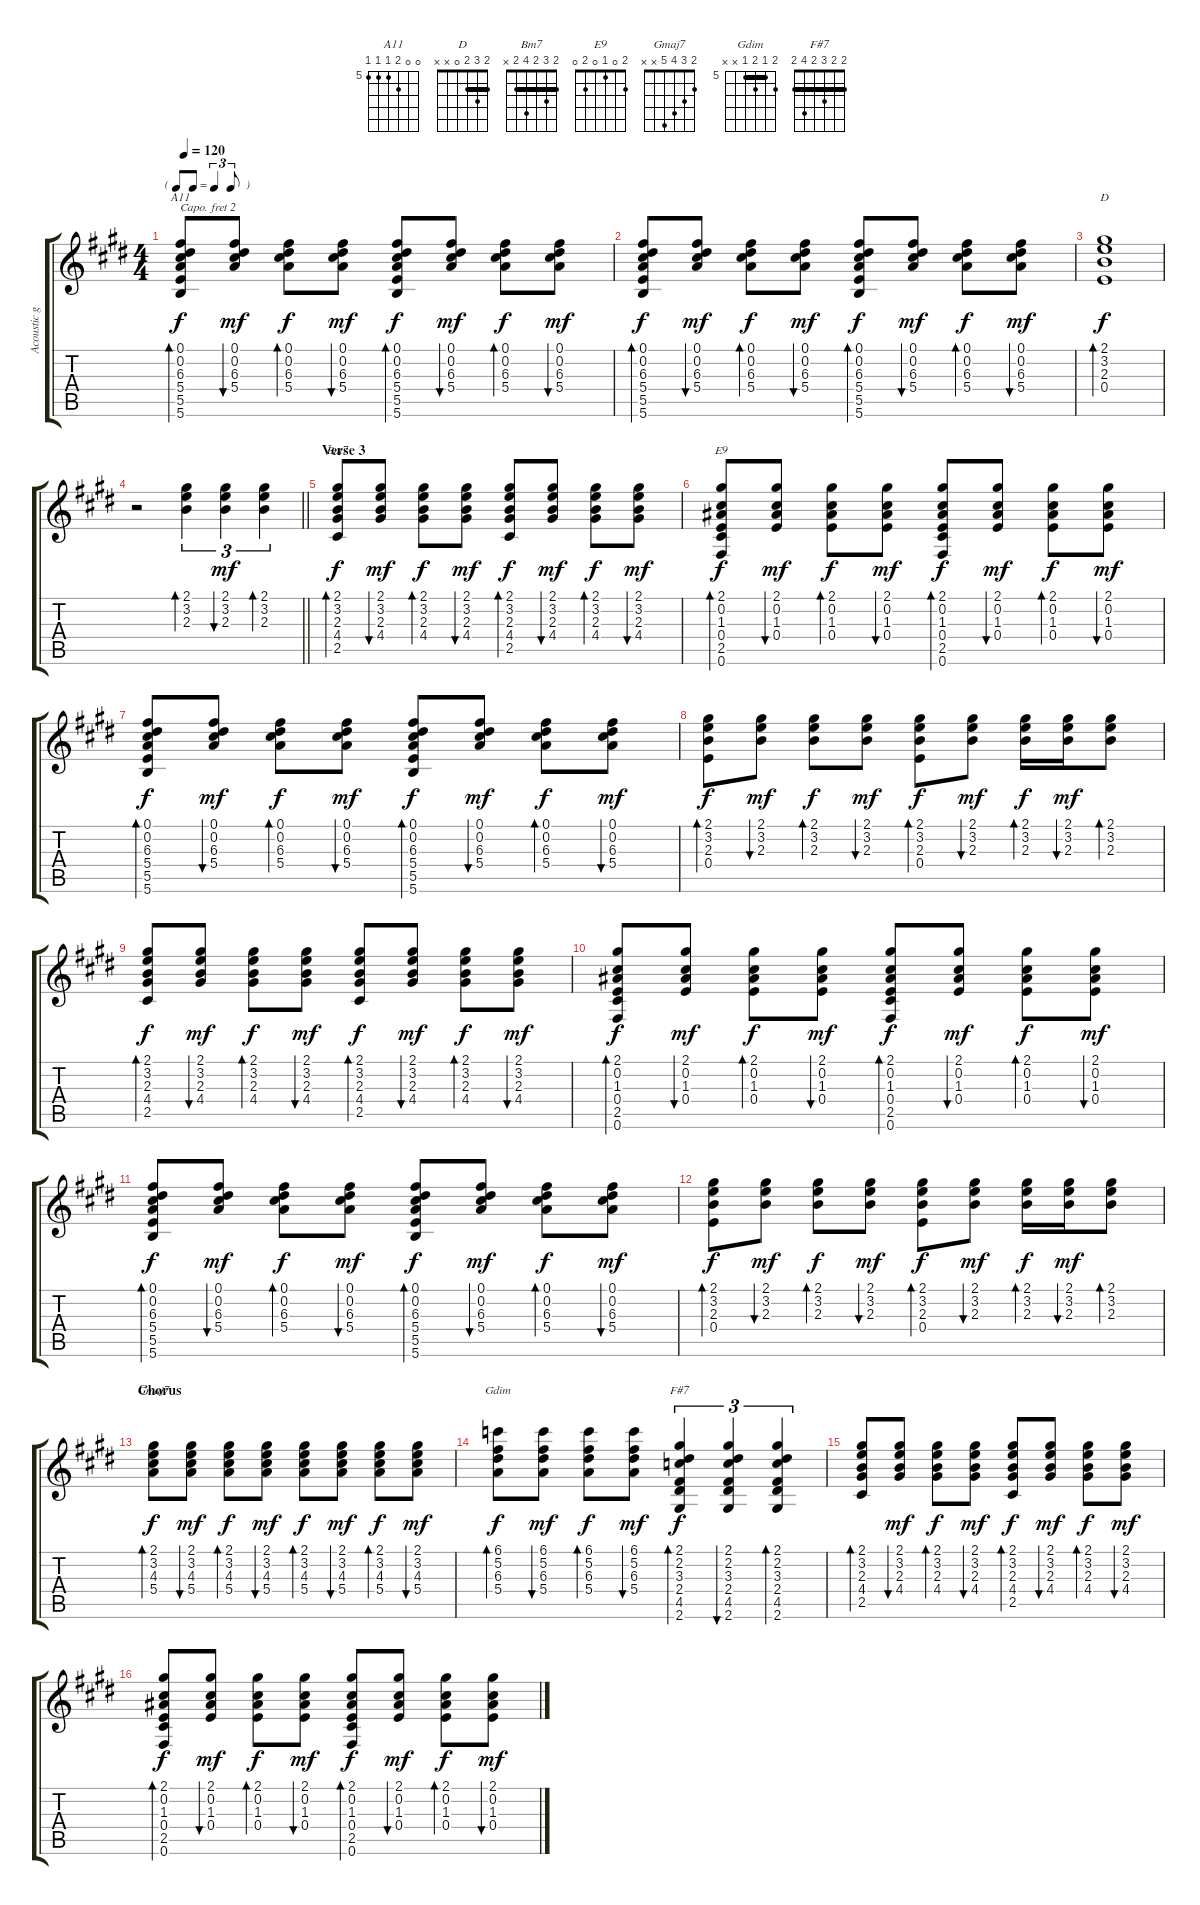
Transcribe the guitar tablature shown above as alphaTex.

\track ("Acoustic guitar (Capo II)" "Acoustic g") {instrument acousticguitarsteel}
\staff {score tabs}
\capo 2
\tuning (E4 B3 G3 D3 A2 E2) {hide}
\chord ("A11" 0 0 6 5 5 5) {firstfret 5}
\chord ("D" 2 3 2 0 x x) {barre 2}
\chord ("Bm7" 2 3 2 4 2 x) {barre 2}
\chord ("E9" 2 0 1 0 2 0)
\chord ("Gmaj7" 2 3 4 5 x x)
\chord ("Gdim" 6 5 6 5 x x) {firstfret 5 barre 5}
\chord ("F#7" 2 2 3 2 4 2) {barre 2}
\ts (4 4)
\tf triplet8th
\tempo 120
\clef g2
\ks e
(0.1 0.2 6.3 5.4 5.5 5.6).8{bd 60 ch "A11" dy f} (0.1 0.2 6.3 5.4).8{bu 60 dy mf} (0.1 0.2 6.3 5.4).8{bd 60 dy f} (0.1 0.2 6.3 5.4).8{bu 60 dy mf} (0.1 0.2 6.3 5.4 5.5 5.6).8{bd 60 dy f} (0.1 0.2 6.3 5.4).8{bu 60 dy mf} (0.1 0.2 6.3 5.4).8{bd 60 dy f} (0.1 0.2 6.3 5.4).8{bu 60 dy mf} |
(0.1 0.2 6.3 5.4 5.5 5.6).8{bd 60 dy f} (0.1 0.2 6.3 5.4).8{bu 60 dy mf} (0.1 0.2 6.3 5.4).8{bd 60 dy f} (0.1 0.2 6.3 5.4).8{bu 60 dy mf} (0.1 0.2 6.3 5.4 5.5 5.6).8{bd 60 dy f} (0.1 0.2 6.3 5.4).8{bu 60 dy mf} (0.1 0.2 6.3 5.4).8{bd 60 dy f} (0.1 0.2 6.3 5.4).8{bu 60 dy mf} |
(2.1 3.2 2.3 0.4).1{bd 60 ch "D" dy f} |
\barLineRight lightlight
r.2 (2.1 3.2 2.3).4{tu (3 2) bd 60} (2.1 3.2 2.3).4{tu (3 2) bu 60 dy mf} (2.1 3.2 2.3).4{tu (3 2) bd 60} |
\section ("" "Verse 3")
(2.1 3.2 2.3 4.4 2.5).8{bd 60 ch "Bm7" dy f} (2.1 3.2 2.3 4.4).8{bu 60 dy mf} (2.1 3.2 2.3 4.4).8{bd 60 dy f} (2.1 3.2 2.3 4.4).8{bu 60 dy mf} (2.1 3.2 2.3 4.4 2.5).8{bd 60 dy f} (2.1 3.2 2.3 4.4).8{bu 60 dy mf} (2.1 3.2 2.3 4.4).8{bd 60 dy f} (2.1 3.2 2.3 4.4).8{bu 60 dy mf} |
(2.1 0.2 1.3 0.4 2.5 0.6).8{bd 60 ch "E9" dy f} (2.1 0.2 1.3 0.4).8{bu 60 dy mf} (2.1 0.2 1.3 0.4).8{bd 60 dy f} (2.1 0.2 1.3 0.4).8{bu 60 dy mf} (2.1 0.2 1.3 0.4 2.5 0.6).8{bd 60 dy f} (2.1 0.2 1.3 0.4).8{bu 60 dy mf} (2.1 0.2 1.3 0.4).8{bd 60 dy f} (2.1 0.2 1.3 0.4).8{bu 60 dy mf} |
(0.1 0.2 6.3 5.4 5.5 5.6).8{bd 60 dy f} (0.1 0.2 6.3 5.4).8{bu 60 dy mf} (0.1 0.2 6.3 5.4).8{bd 60 dy f} (0.1 0.2 6.3 5.4).8{bu 60 dy mf} (0.1 0.2 6.3 5.4 5.5 5.6).8{bd 60 dy f} (0.1 0.2 6.3 5.4).8{bu 60 dy mf} (0.1 0.2 6.3 5.4).8{bd 60 dy f} (0.1 0.2 6.3 5.4).8{bu 60 dy mf} |
(2.1 3.2 2.3 0.4).8{bd 60 dy f} (2.1 3.2 2.3).8{bu 60 dy mf} (2.1 3.2 2.3).8{bd 60 dy f} (2.1 3.2 2.3).8{bu 60 dy mf} (2.1 3.2 2.3 0.4).8{bd 60 dy f} (2.1 3.2 2.3).8{bu 60 dy mf} (2.1 3.2 2.3).16{bd 60 dy f} (2.1 3.2 2.3).16{bu 60 dy mf} (2.1 3.2 2.3).8{bd 60} |
(2.1 3.2 2.3 4.4 2.5).8{bd 60 dy f} (2.1 3.2 2.3 4.4).8{bu 60 dy mf} (2.1 3.2 2.3 4.4).8{bd 60 dy f} (2.1 3.2 2.3 4.4).8{bu 60 dy mf} (2.1 3.2 2.3 4.4 2.5).8{bd 60 dy f} (2.1 3.2 2.3 4.4).8{bu 60 dy mf} (2.1 3.2 2.3 4.4).8{bd 60 dy f} (2.1 3.2 2.3 4.4).8{bu 60 dy mf} |
(2.1 0.2 1.3 0.4 2.5 0.6).8{bd 60 dy f} (2.1 0.2 1.3 0.4).8{bu 60 dy mf} (2.1 0.2 1.3 0.4).8{bd 60 dy f} (2.1 0.2 1.3 0.4).8{bu 60 dy mf} (2.1 0.2 1.3 0.4 2.5 0.6).8{bd 60 dy f} (2.1 0.2 1.3 0.4).8{bu 60 dy mf} (2.1 0.2 1.3 0.4).8{bd 60 dy f} (2.1 0.2 1.3 0.4).8{bu 60 dy mf} |
(0.1 0.2 6.3 5.4 5.5 5.6).8{bd 60 dy f} (0.1 0.2 6.3 5.4).8{bu 60 dy mf} (0.1 0.2 6.3 5.4).8{bd 60 dy f} (0.1 0.2 6.3 5.4).8{bu 60 dy mf} (0.1 0.2 6.3 5.4 5.5 5.6).8{bd 60 dy f} (0.1 0.2 6.3 5.4).8{bu 60 dy mf} (0.1 0.2 6.3 5.4).8{bd 60 dy f} (0.1 0.2 6.3 5.4).8{bu 60 dy mf} |
(2.1 3.2 2.3 0.4).8{bd 60 dy f} (2.1 3.2 2.3).8{bu 60 dy mf} (2.1 3.2 2.3).8{bd 60 dy f} (2.1 3.2 2.3).8{bu 60 dy mf} (2.1 3.2 2.3 0.4).8{bd 60 dy f} (2.1 3.2 2.3).8{bu 60 dy mf} (2.1 3.2 2.3).16{bd 60 dy f} (2.1 3.2 2.3).16{bu 60 dy mf} (2.1 3.2 2.3).8{bd 60} |
\section ("" "Chorus")
(2.1 3.2 4.3 5.4).8{bd 60 ch "Gmaj7" dy f} (2.1 3.2 4.3 5.4).8{bu 60 dy mf} (2.1 3.2 4.3 5.4).8{bd 60 dy f} (2.1 3.2 4.3 5.4).8{bu 60 dy mf} (2.1 3.2 4.3 5.4).8{bd 60 dy f} (2.1 3.2 4.3 5.4).8{bu 60 dy mf} (2.1 3.2 4.3 5.4).8{bd 60 dy f} (2.1 3.2 4.3 5.4).8{bu 60 dy mf} |
(6.1 5.2 6.3 5.4).8{bd 60 ch "Gdim" dy f} (6.1 5.2 6.3 5.4).8{bu 60 dy mf} (6.1 5.2 6.3 5.4).8{bd 60 dy f} (6.1 5.2 6.3 5.4).8{bu 60 dy mf} (2.1 2.2 3.3 2.4 4.5 2.6).4{tu (3 2) bd 60 ch "F#7" dy f} (2.1 2.2 3.3 2.4 4.5 2.6).4{tu (3 2) bu 60} (2.1 2.2 3.3 2.4 4.5 2.6).4{tu (3 2) bd 60} |
(2.1 3.2 2.3 4.4 2.5).8{bd 60} (2.1 3.2 2.3 4.4).8{bu 60 dy mf} (2.1 3.2 2.3 4.4).8{bd 60 dy f} (2.1 3.2 2.3 4.4).8{bu 60 dy mf} (2.1 3.2 2.3 4.4 2.5).8{bd 60 dy f} (2.1 3.2 2.3 4.4).8{bu 60 dy mf} (2.1 3.2 2.3 4.4).8{bd 60 dy f} (2.1 3.2 2.3 4.4).8{bu 60 dy mf} |
(2.1 0.2 1.3 0.4 2.5 0.6).8{bd 60 dy f} (2.1 0.2 1.3 0.4).8{bu 60 dy mf} (2.1 0.2 1.3 0.4).8{bd 60 dy f} (2.1 0.2 1.3 0.4).8{bu 60 dy mf} (2.1 0.2 1.3 0.4 2.5 0.6).8{bd 60 dy f} (2.1 0.2 1.3 0.4).8{bu 60 dy mf} (2.1 0.2 1.3 0.4).8{bd 60 dy f} (2.1 0.2 1.3 0.4).8{bu 60 dy mf}
